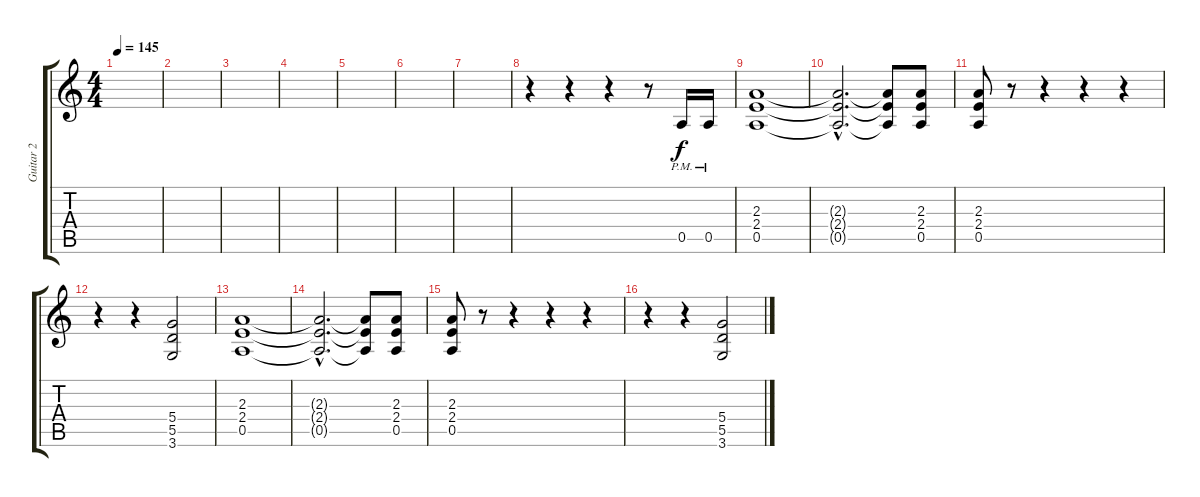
\track ("Guitar 2" "Guitar 2") {instrument distortionguitar}
\staff {score tabs}
\tuning (E4 B3 G3 D3 A2 E2) {hide}
\ts (4 4)
\tempo 145
\clef g2
\ks c
|
|
|
|
|
|
|
r.4 r.4 r.4 r.8 0.5{pm}.16 0.5{pm}.16 |
(2.3 2.4 0.5).1 |
(2.3{hac t} 2.4{hac t} 0.5{hac t}).2{d} (2.3{t} 2.4{t} 0.5{t}).8 (2.3 2.4 0.5).8 |
(2.3 2.4 0.5).8 r.8 r.4 r.4 r.4 |
r.4 r.4 (5.4 5.5 3.6).2 |
(2.3 2.4 0.5).1 |
(2.3{hac t} 2.4{hac t} 0.5{hac t}).2{d} (2.3{t} 2.4{t} 0.5{t}).8 (2.3 2.4 0.5).8 |
(2.3 2.4 0.5).8 r.8 r.4 r.4 r.4 |
r.4 r.4 (5.4 5.5 3.6).2
